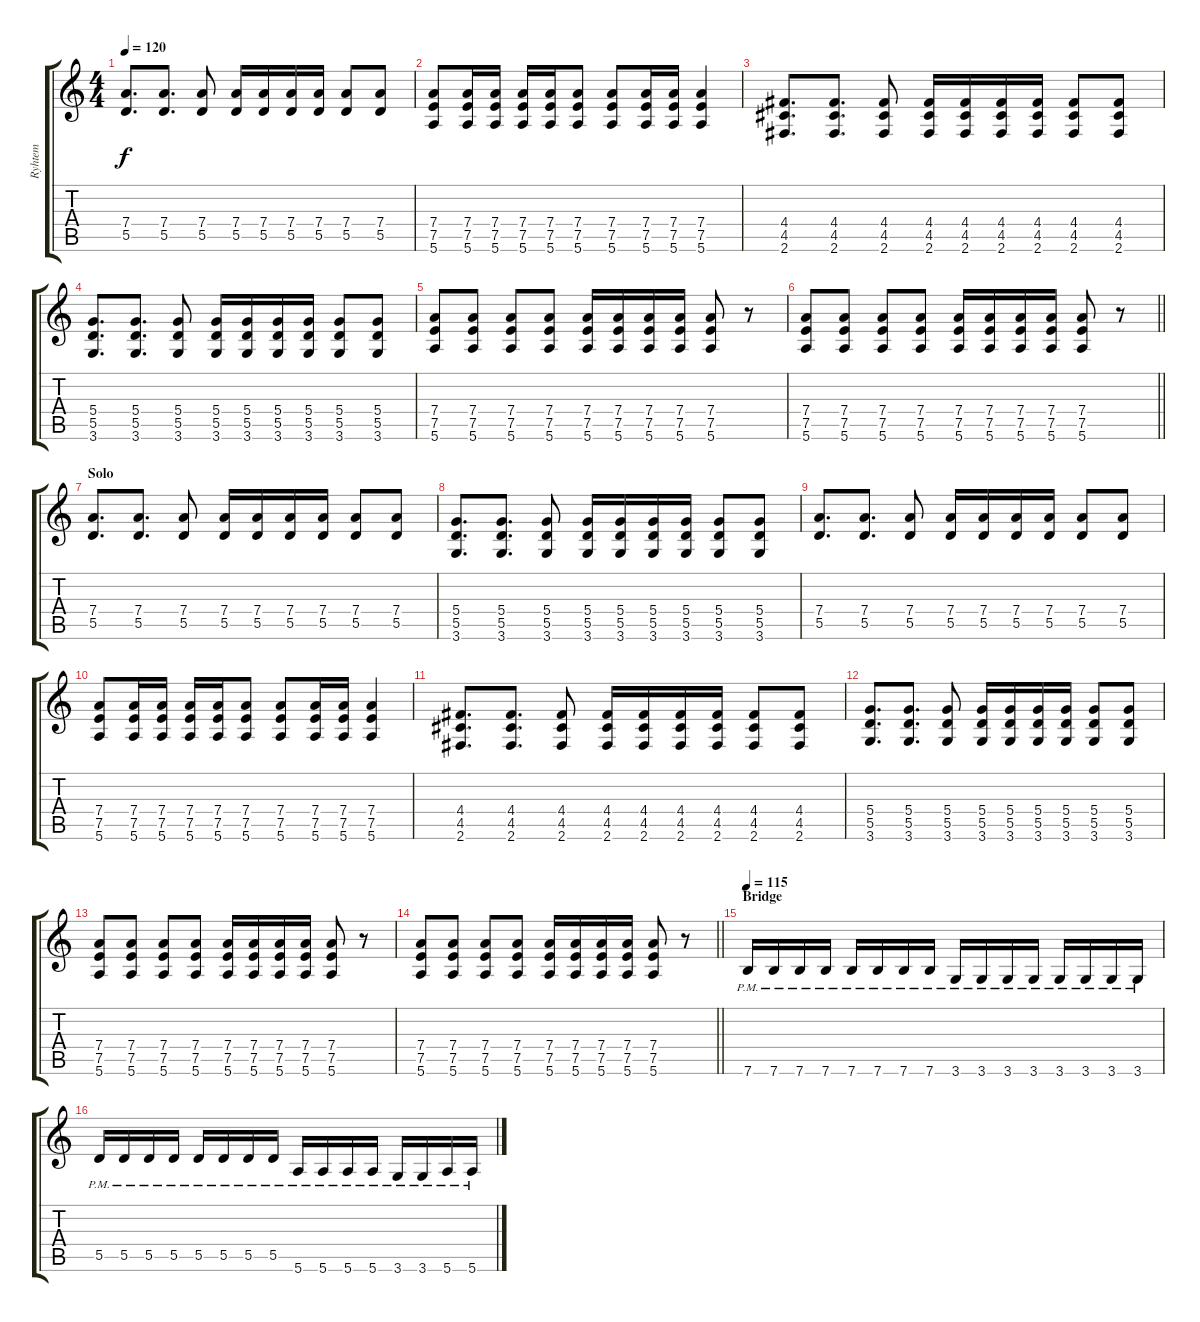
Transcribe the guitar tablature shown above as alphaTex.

\track ("Ryhtem" "Ryhtem") {instrument distortionguitar}
\staff {score tabs}
\tuning (E4 B3 G3 D3 A2 E2) {hide}
\ts (4 4)
\tempo 120
\clef g2
\ks c
(7.4 5.5).8{d dy f} (7.4 5.5).8{d} (7.4 5.5).8 (7.4 5.5).16 (7.4 5.5).16 (7.4 5.5).16 (7.4 5.5).16 (7.4 5.5).8 (7.4 5.5).8 |
(7.4 7.5 5.6).8 (7.4 7.5 5.6).16 (7.4 7.5 5.6).16 (7.4 7.5 5.6).16 (7.4 7.5 5.6).16 (7.4 7.5 5.6).8 (7.4 7.5 5.6).8 (7.4 7.5 5.6).16 (7.4 7.5 5.6).16 (7.4 7.5 5.6).4 |
(4.4 4.5 2.6).8{d} (4.4 4.5 2.6).8{d} (4.4 4.5 2.6).8 (4.4 4.5 2.6).16 (4.4 4.5 2.6).16 (4.4 4.5 2.6).16 (4.4 4.5 2.6).16 (4.4 4.5 2.6).8 (4.4 4.5 2.6).8 |
(5.4 5.5 3.6).8{d} (5.4 5.5 3.6).8{d} (5.4 5.5 3.6).8 (5.4 5.5 3.6).16 (5.4 5.5 3.6).16 (5.4 5.5 3.6).16 (5.4 5.5 3.6).16 (5.4 5.5 3.6).8 (5.4 5.5 3.6).8 |
(7.4 7.5 5.6).8 (7.4 7.5 5.6).8 (7.4 7.5 5.6).8 (7.4 7.5 5.6).8 (7.4 7.5 5.6).16 (7.4 7.5 5.6).16 (7.4 7.5 5.6).16 (7.4 7.5 5.6).16 (7.4 7.5 5.6).8 r.8 |
\barLineRight lightlight
(7.4 7.5 5.6).8 (7.4 7.5 5.6).8 (7.4 7.5 5.6).8 (7.4 7.5 5.6).8 (7.4 7.5 5.6).16 (7.4 7.5 5.6).16 (7.4 7.5 5.6).16 (7.4 7.5 5.6).16 (7.4 7.5 5.6).8 r.8 |
\section ("" "Solo")
(7.4 5.5).8{d} (7.4 5.5).8{d} (7.4 5.5).8 (7.4 5.5).16 (7.4 5.5).16 (7.4 5.5).16 (7.4 5.5).16 (7.4 5.5).8 (7.4 5.5).8 |
(5.4 5.5 3.6).8{d} (5.4 5.5 3.6).8{d} (5.4 5.5 3.6).8 (5.4 5.5 3.6).16 (5.4 5.5 3.6).16 (5.4 5.5 3.6).16 (5.4 5.5 3.6).16 (5.4 5.5 3.6).8 (5.4 5.5 3.6).8 |
(7.4 5.5).8{d} (7.4 5.5).8{d} (7.4 5.5).8 (7.4 5.5).16 (7.4 5.5).16 (7.4 5.5).16 (7.4 5.5).16 (7.4 5.5).8 (7.4 5.5).8 |
(7.4 7.5 5.6).8 (7.4 7.5 5.6).16 (7.4 7.5 5.6).16 (7.4 7.5 5.6).16 (7.4 7.5 5.6).16 (7.4 7.5 5.6).8 (7.4 7.5 5.6).8 (7.4 7.5 5.6).16 (7.4 7.5 5.6).16 (7.4 7.5 5.6).4 |
(4.4 4.5 2.6).8{d} (4.4 4.5 2.6).8{d} (4.4 4.5 2.6).8 (4.4 4.5 2.6).16 (4.4 4.5 2.6).16 (4.4 4.5 2.6).16 (4.4 4.5 2.6).16 (4.4 4.5 2.6).8 (4.4 4.5 2.6).8 |
(5.4 5.5 3.6).8{d} (5.4 5.5 3.6).8{d} (5.4 5.5 3.6).8 (5.4 5.5 3.6).16 (5.4 5.5 3.6).16 (5.4 5.5 3.6).16 (5.4 5.5 3.6).16 (5.4 5.5 3.6).8 (5.4 5.5 3.6).8 |
(7.4 7.5 5.6).8 (7.4 7.5 5.6).8 (7.4 7.5 5.6).8 (7.4 7.5 5.6).8 (7.4 7.5 5.6).16 (7.4 7.5 5.6).16 (7.4 7.5 5.6).16 (7.4 7.5 5.6).16 (7.4 7.5 5.6).8 r.8 |
\barLineRight lightlight
(7.4 7.5 5.6).8 (7.4 7.5 5.6).8 (7.4 7.5 5.6).8 (7.4 7.5 5.6).8 (7.4 7.5 5.6).16 (7.4 7.5 5.6).16 (7.4 7.5 5.6).16 (7.4 7.5 5.6).16 (7.4 7.5 5.6).8 r.8 |
\section ("" "Bridge")
\tempo 115
7.6{pm}.16{volume 13} 7.6{pm}.16 7.6{pm}.16 7.6{pm}.16 7.6{pm}.16 7.6{pm}.16 7.6{pm}.16 7.6{pm}.16 3.6{pm}.16 3.6{pm}.16 3.6{pm}.16 3.6{pm}.16 3.6{pm}.16 3.6{pm}.16 3.6{pm}.16 3.6{pm}.16 |
5.5{pm}.16 5.5{pm}.16 5.5{pm}.16 5.5{pm}.16 5.5{pm}.16 5.5{pm}.16 5.5{pm}.16 5.5{pm}.16 5.6{pm}.16 5.6{pm}.16 5.6{pm}.16 5.6{pm}.16 3.6{pm}.16 3.6{pm}.16 5.6{pm}.16 5.6{pm}.16
